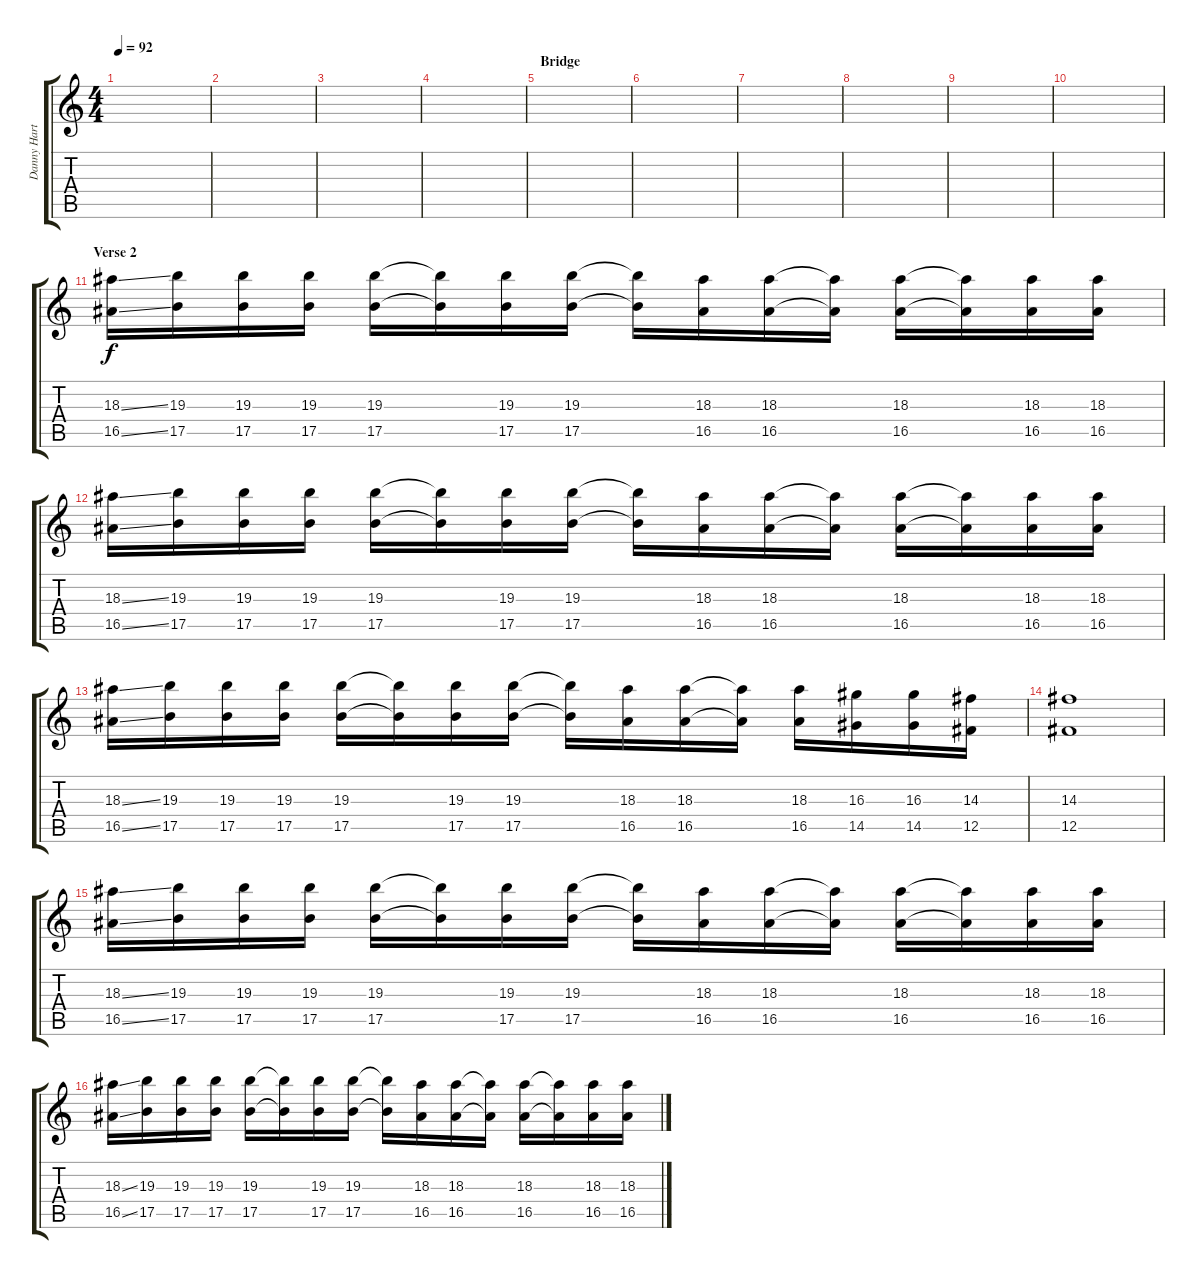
\track ("Danny Hartwell (Guitar Solo)" "Danny Hart") {instrument distortionguitar}
\staff {score tabs}
\tuning (Db4 Ab3 E3 B2 Gb2 B1) {hide}
\ts (4 4)
\tempo 92
\clef g2
\ks c
|
|
|
|
\section ("" "Bridge")
|
|
|
|
|
|
\section ("" "Verse 2")
(18.3{ss} 16.5{ss}).16{instrument distortionguitar} (19.3 17.5).16 (19.3 17.5).16 (19.3 17.5).16 (19.3 17.5).16 (19.3{t} 17.5{t}).16 (19.3 17.5).16 (19.3 17.5).16 (19.3{t} 17.5{t}).16 (18.3 16.5).16 (18.3 16.5).16 (18.3{t} 16.5{t}).16 (18.3 16.5).16 (18.3{t} 16.5{t}).16 (18.3 16.5).16 (18.3 16.5).16 |
(18.3{ss} 16.5{ss}).16 (19.3 17.5).16 (19.3 17.5).16 (19.3 17.5).16 (19.3 17.5).16 (19.3{t} 17.5{t}).16 (19.3 17.5).16 (19.3 17.5).16 (19.3{t} 17.5{t}).16 (18.3 16.5).16 (18.3 16.5).16 (18.3{t} 16.5{t}).16 (18.3 16.5).16 (18.3{t} 16.5{t}).16 (18.3 16.5).16 (18.3 16.5).16 |
(18.3{ss} 16.5{ss}).16 (19.3 17.5).16 (19.3 17.5).16 (19.3 17.5).16 (19.3 17.5).16 (19.3{t} 17.5{t}).16 (19.3 17.5).16 (19.3 17.5).16 (19.3{t} 17.5{t}).16 (18.3 16.5).16 (18.3 16.5).16 (18.3{t} 16.5{t}).16 (18.3 16.5).16 (16.3 14.5).16 (16.3 14.5).16 (14.3 12.5).16 |
(14.3 12.5).1 |
(18.3{ss} 16.5{ss}).16 (19.3 17.5).16 (19.3 17.5).16 (19.3 17.5).16 (19.3 17.5).16 (19.3{t} 17.5{t}).16 (19.3 17.5).16 (19.3 17.5).16 (19.3{t} 17.5{t}).16 (18.3 16.5).16 (18.3 16.5).16 (18.3{t} 16.5{t}).16 (18.3 16.5).16 (18.3{t} 16.5{t}).16 (18.3 16.5).16 (18.3 16.5).16 |
(18.3{ss} 16.5{ss}).16 (19.3 17.5).16 (19.3 17.5).16 (19.3 17.5).16 (19.3 17.5).16 (19.3{t} 17.5{t}).16 (19.3 17.5).16 (19.3 17.5).16 (19.3{t} 17.5{t}).16 (18.3 16.5).16 (18.3 16.5).16 (18.3{t} 16.5{t}).16 (18.3 16.5).16 (18.3{t} 16.5{t}).16 (18.3 16.5).16 (18.3 16.5).16
